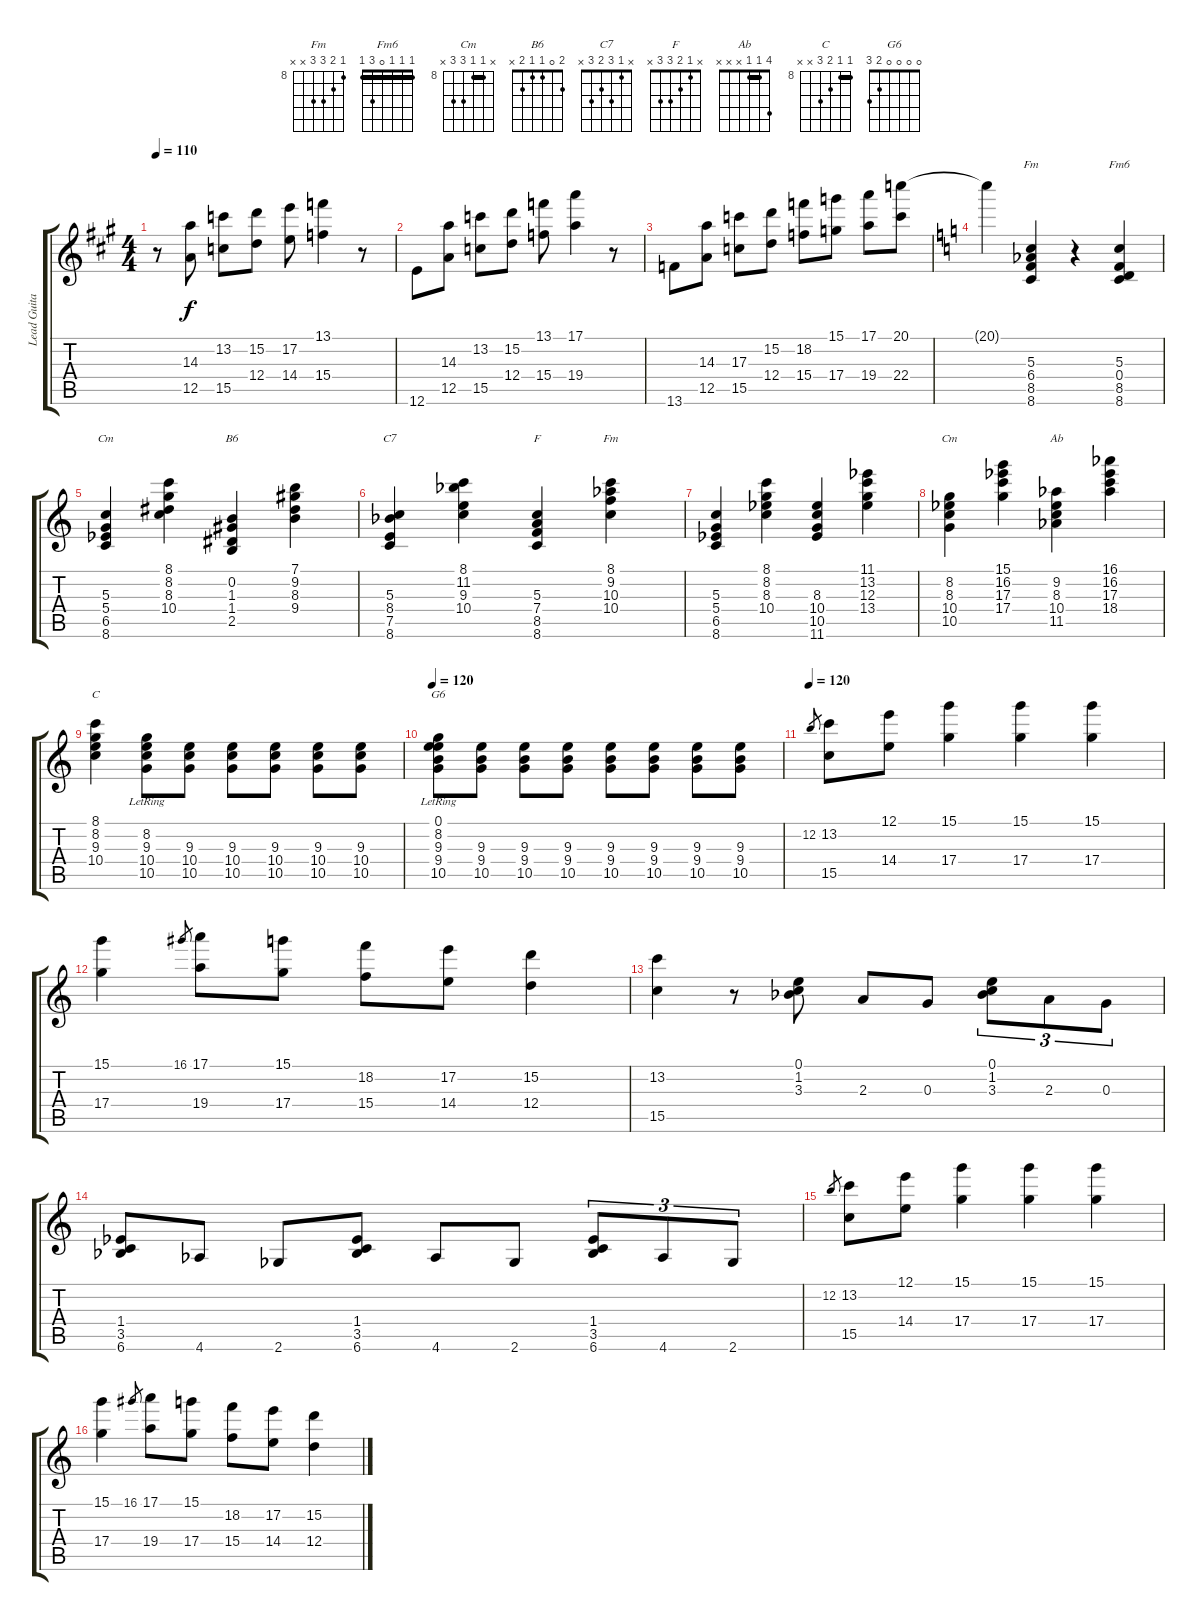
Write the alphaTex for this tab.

\track ("Lead Guitars" "Lead Guita") {instrument electricguitarjazz}
\staff {score tabs}
\tuning (E4 B3 G3 D3 A2 E2) {hide}
\chord ("Fm" x 1 1 3 3 x) {barre 1}
\chord ("Fm6" 1 1 1 0 3 1) {barre 1}
\chord ("Cm" x 1 0 1 3 x)
\chord ("B6" 2 0 1 1 2 x)
\chord ("C7" x 1 3 2 3 x)
\chord ("F" x 1 2 3 3 x)
\chord ("Fm" 8 9 10 10 x x) {firstfret 8}
\chord ("Cm" x 8 8 10 10 x) {firstfret 8 barre 8}
\chord ("Ab" 4 1 1 x x x) {barre 1}
\chord ("C" 8 8 9 10 x x) {firstfret 8 barre 8}
\chord ("G6" 0 0 0 0 2 3)
\ts (4 4)
\tempo 110
\clef g2
\ks a
r.8{dy fff} (14.3 12.5).8{dy f} (13.2 15.5).8 (15.2 12.4).8 (17.2 14.4).8 (13.1 15.4).4 r.8 |
12.6.8 (14.3 12.5).8 (13.2 15.5).8 (15.2 12.4).8 (13.1 15.4).8 (17.1 19.4).4 r.8 |
13.6.8 (14.3 12.5).8 (17.3 15.5).8 (15.2 12.4).8 (18.2 15.4).8 (15.1 17.4).8 (17.1 19.4).8 (20.1 22.4).8 |
\ks c
20.1{t}.4 (5.3 6.4{acc b} 8.5 8.6).4{ch "Fm"} r.4 (5.3 0.4 8.5 8.6).4{ch "Fm6"} |
(5.3 5.4 6.5{acc b} 8.6).4{ch "Cm"} (8.1 8.2 8.3 10.4).4 (0.2 1.3 1.4 2.5).4{ch "B6"} (7.1 9.2 8.3 9.4).4 |
(5.3 8.4{acc b} 7.5 8.6).4{ch "C7"} (8.1 11.2{acc b} 9.3 10.4).4 (5.3 7.4 8.5 8.6).4{ch "F"} (8.1 9.2{acc b} 10.3 10.4).4{ch "Fm"} |
(5.3 5.4 6.5{acc b} 8.6).4 (8.1 8.2 8.3{acc b} 10.4).4 (8.3{acc b} 10.4 10.5 11.6{acc b}).4 (11.1{acc b} 13.2 12.3 13.4{acc b}).4 |
(8.2 8.3{acc b} 10.4 10.5).4{ch "Cm"} (15.1 16.2{acc b} 17.3 17.4).4 (9.2{acc b} 8.3{acc b} 10.4 11.5{acc b}).4{ch "Ab"} (16.1{acc b} 16.2{acc b} 17.3 18.4{acc b}).4 |
(8.1 8.2 9.3 10.4).4{ch "C"} (8.2{lr} 9.3 10.4 10.5).8 (9.3 10.4 10.5).8 (9.3 10.4 10.5).8 (9.3 10.4 10.5).8 (9.3 10.4 10.5).8 (9.3 10.4 10.5).8 |
\tempo 120
(0.1{lr} 8.2 9.3 9.4 10.5).8{ch "G6"} (9.3 9.4 10.5).8 (9.3 9.4 10.5).8 (9.3 9.4 10.5).8 (9.3 9.4 10.5).8 (9.3 9.4 10.5).8 (9.3 9.4 10.5).8 (9.3 9.4 10.5).8 |
\tempo 120
12.2.8{gr} (13.2 15.5).8 (12.1 14.4).8 (15.1 17.4).4 (15.1 17.4).4 (15.1 17.4).4 |
(15.1 17.4).4 16.1.8{gr} (17.1 19.4).8 (15.1 17.4).8 (18.2 15.4).8 (17.2 14.4).8 (15.2 12.4).4 |
(13.2 15.5).4 r.8 (0.1 1.2 3.3{acc b}).8 2.3.8 0.3.8 (0.1 1.2 3.3{acc b}).8{tu (3 2)} 2.3.8{tu (3 2)} 0.3.8{tu (3 2)} |
(1.4{acc b} 3.5 6.6{acc b}).8 4.6{acc b}.8 2.6{acc b}.8 (1.4{acc b} 3.5 6.6{acc b}).8 4.6{acc b}.8 2.6{acc b}.8 (1.4{acc b} 3.5 6.6{acc b}).8{tu (3 2)} 4.6{acc b}.8{tu (3 2)} 2.6{acc b}.8{tu (3 2)} |
12.2.8{gr} (13.2 15.5).8 (12.1 14.4).8 (15.1 17.4).4 (15.1 17.4).4 (15.1 17.4).4 |
(15.1 17.4).4 16.1.8{gr} (17.1 19.4).8 (15.1 17.4).8 (18.2 15.4).8 (17.2 14.4).8 (15.2 12.4).4
